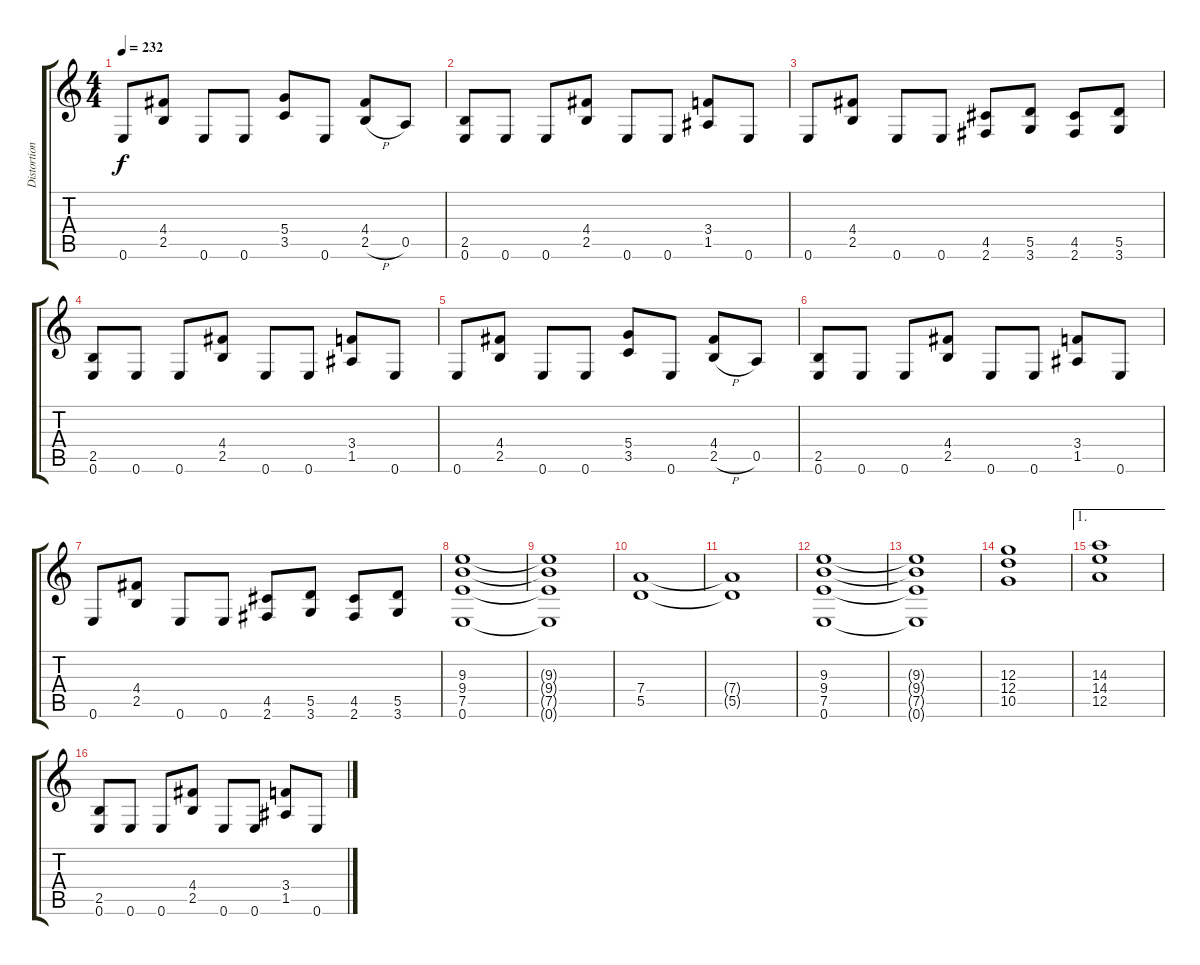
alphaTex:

\track ("Distortion Guitar" "Distortion") {instrument distortionguitar}
\staff {score tabs}
\tuning (E4 B3 G3 D3 A2 E2) {hide}
\ts (4 4)
\tempo 232
\clef g2
\ks c
0.6.8{dy f} (4.4 2.5).8 0.6.8 0.6.8 (5.4 3.5).8 0.6.8 (4.4 2.5{h}).8 0.5.8 |
(2.5 0.6).8 0.6.8 0.6.8 (4.4 2.5).8 0.6.8 0.6.8 (3.4 1.5).8 0.6.8 |
0.6.8 (4.4 2.5).8 0.6.8 0.6.8 (4.5 2.6).8 (5.5 3.6).8 (4.5 2.6).8 (5.5 3.6).8 |
(2.5 0.6).8 0.6.8 0.6.8 (4.4 2.5).8 0.6.8 0.6.8 (3.4 1.5).8 0.6.8 |
0.6.8 (4.4 2.5).8 0.6.8 0.6.8 (5.4 3.5).8 0.6.8 (4.4 2.5{h}).8 0.5.8 |
(2.5 0.6).8 0.6.8 0.6.8 (4.4 2.5).8 0.6.8 0.6.8 (3.4 1.5).8 0.6.8 |
0.6.8 (4.4 2.5).8 0.6.8 0.6.8 (4.5 2.6).8 (5.5 3.6).8 (4.5 2.6).8 (5.5 3.6).8 |
(9.3 9.4 7.5 0.6).1 |
(9.3{t} 9.4{t} 7.5{t} 0.6{t}).1 |
(7.4 5.5).1 |
(7.4{t} 5.5{t}).1 |
(9.3 9.4 7.5 0.6).1 |
(9.3{t} 9.4{t} 7.5{t} 0.6{t}).1 |
(12.3 12.4 10.5).1 |
\ae 1
(14.3 14.4 12.5).1 |
(2.5 0.6).8 0.6.8 0.6.8 (4.4 2.5).8 0.6.8 0.6.8 (3.4 1.5).8 0.6.8
